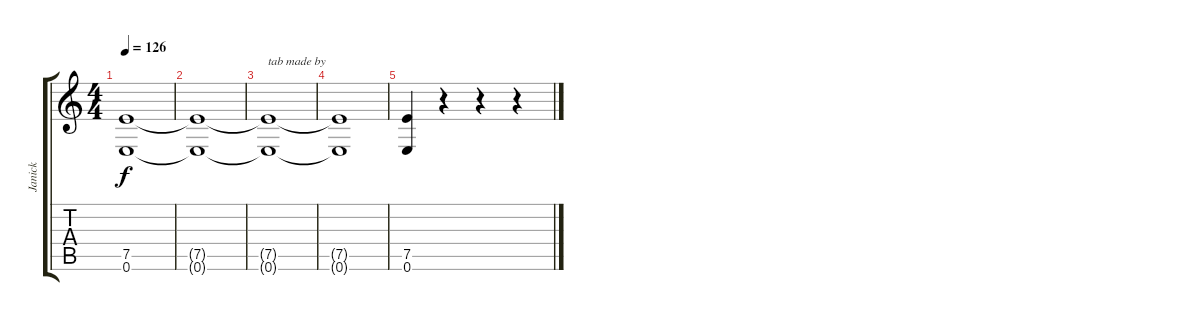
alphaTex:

\track ("Janick" "Janick") {instrument distortionguitar}
\staff {score tabs}
\tuning (E4 B3 G3 D3 A2 E2) {hide}
\ts (4 4)
\tempo 126
\clef g2
\ks c
(7.5{t} 0.6{t}).1{dy f} |
(7.5{t} 0.6{t}).1 |
(7.5{t} 0.6{t}).1{txt "tab made by"} |
(7.5{t} 0.6{t}).1 |
(7.5 0.6).4 r.4 r.4 r.4
